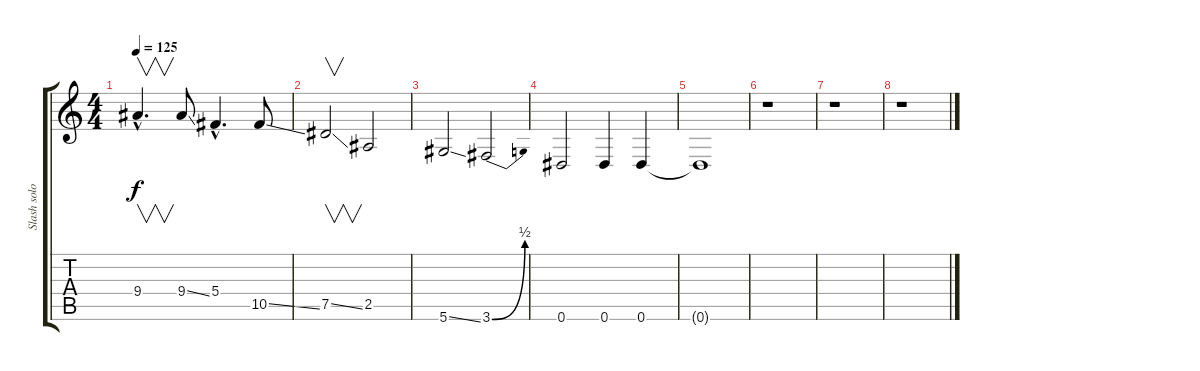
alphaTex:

\track ("Slash solo 2" "Slash solo") {instrument overdrivenguitar}
\staff {score tabs}
\tuning (Eb4 Bb3 Gb3 Db3 Ab2 Eb2) {hide}
\ts (4 4)
\tempo 125
\clef g2
\ks c
9.4{hac}.4{v d dy f} 9.4{ss}.8 5.4{hac}.4{d} 10.5{ss}.8 |
7.5{ss}.2{v} 2.5.2 |
5.6{ss}.2 3.6{be (bend 0 0 60 2)}.2 |
0.6.2 0.6.4 0.6.4 |
0.6{t}.1 |
r.1 |
r.1 |
r.1
